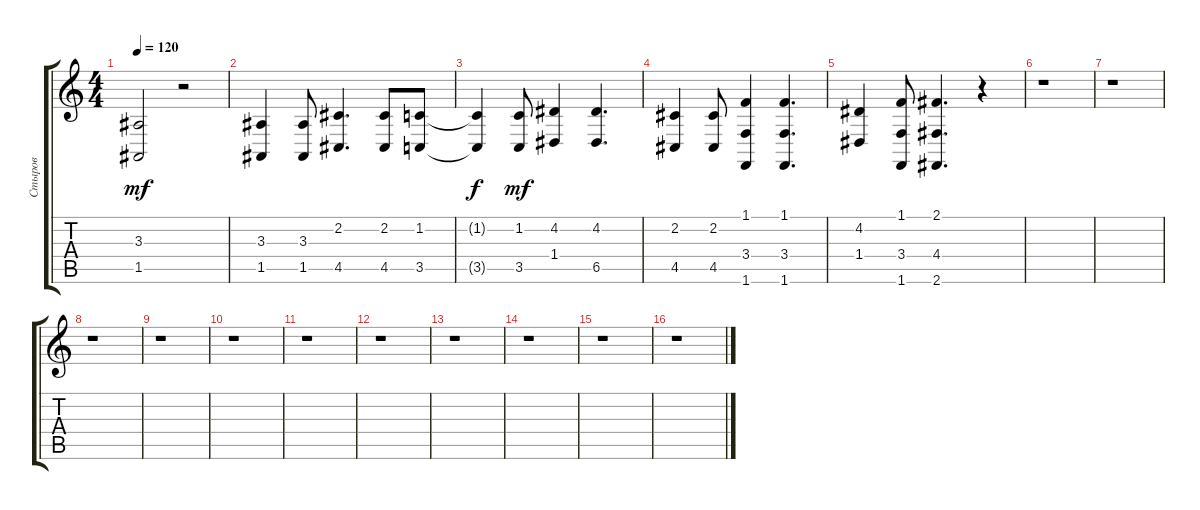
\track ("Стыров" "Стыров") {instrument lead6voice}
\staff {score tabs}
\tuning (E4 B3 G3 D3 A2 E2) {hide}
\ts (4 4)
\tempo 120
\clef g2
\ks c
(3.3 1.5).2{dy mf} r.2 |
(3.3 1.5).4 (3.3 1.5).8 (2.2 4.5).4{d} (2.2 4.5).8 (1.2 3.5).8 |
(1.2{t} 3.5{t}).4{dy f} (1.2 3.5).8{dy mf} (4.2 1.4).4 (4.2 6.5).4{d} |
(2.2 4.5).4 (2.2 4.5).8 (1.1 3.4 1.6).4 (1.1 3.4 1.6).4{d} |
(4.2 1.4).4 (1.1 3.4 1.6).8 (2.1 4.4 2.6).4{d} r.4 |
r.1 |
r.1 |
r.1 |
r.1 |
r.1 |
r.1 |
r.1 |
r.1 |
r.1 |
r.1 |
r.1
